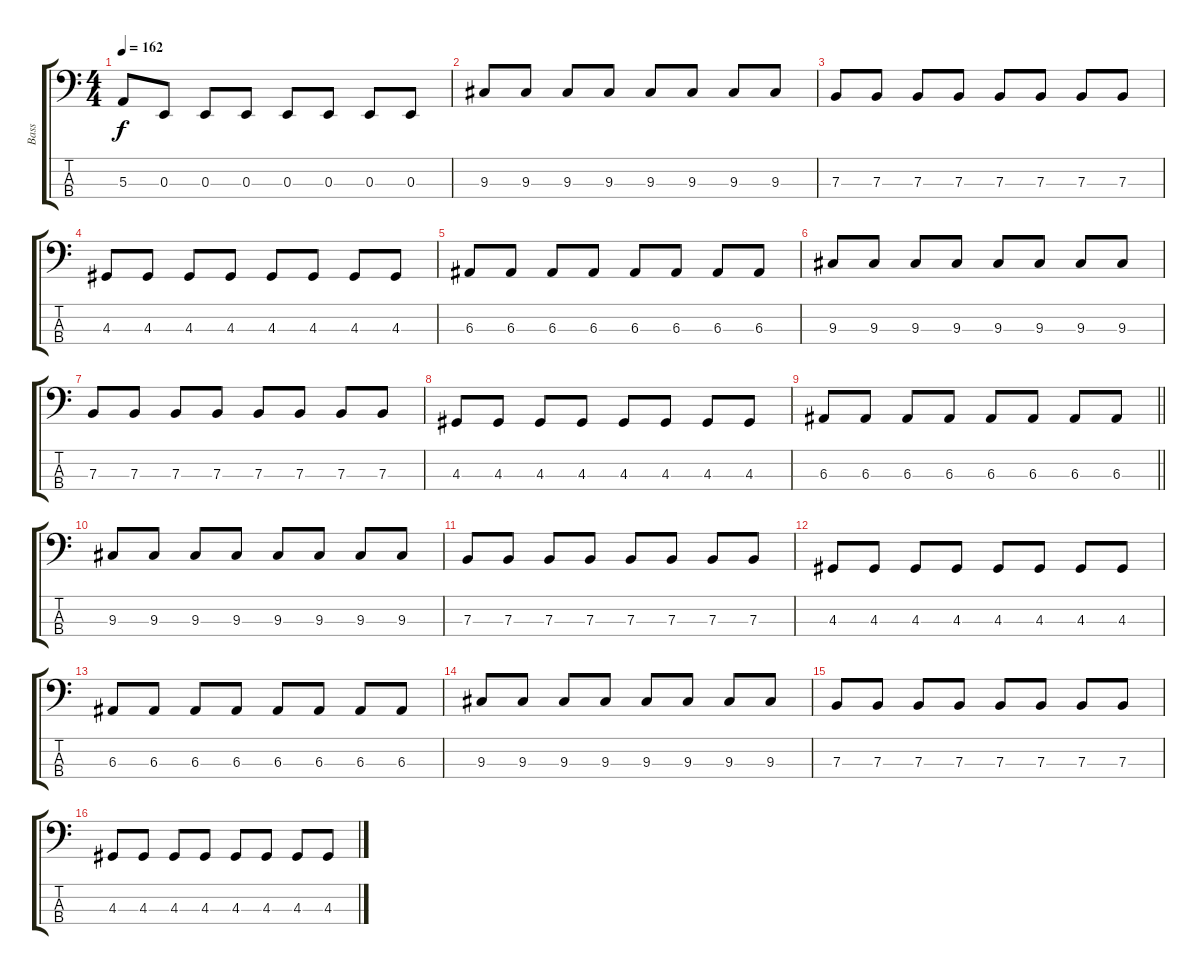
\track ("Bass" "Bass") {instrument electricbasspick}
\staff {score tabs}
\tuning (D2 A1 E1 B0) {hide}
\ts (4 4)
\tempo 162
\clef f4
\ks c
5.3.8{dy f} 0.3.8 0.3.8 0.3.8 0.3.8 0.3.8 0.3.8 0.3.8 |
9.3.8 9.3.8 9.3.8 9.3.8 9.3.8 9.3.8 9.3.8 9.3.8 |
7.3.8 7.3.8 7.3.8 7.3.8 7.3.8 7.3.8 7.3.8 7.3.8 |
4.3.8 4.3.8 4.3.8 4.3.8 4.3.8 4.3.8 4.3.8 4.3.8 |
6.3.8 6.3.8 6.3.8 6.3.8 6.3.8 6.3.8 6.3.8 6.3.8 |
9.3.8 9.3.8 9.3.8 9.3.8 9.3.8 9.3.8 9.3.8 9.3.8 |
7.3.8 7.3.8 7.3.8 7.3.8 7.3.8 7.3.8 7.3.8 7.3.8 |
4.3.8 4.3.8 4.3.8 4.3.8 4.3.8 4.3.8 4.3.8 4.3.8 |
\barLineRight lightlight
6.3.8 6.3.8 6.3.8 6.3.8 6.3.8 6.3.8 6.3.8 6.3.8 |
9.3.8 9.3.8 9.3.8 9.3.8 9.3.8 9.3.8 9.3.8 9.3.8 |
7.3.8 7.3.8 7.3.8 7.3.8 7.3.8 7.3.8 7.3.8 7.3.8 |
4.3.8 4.3.8 4.3.8 4.3.8 4.3.8 4.3.8 4.3.8 4.3.8 |
6.3.8 6.3.8 6.3.8 6.3.8 6.3.8 6.3.8 6.3.8 6.3.8 |
9.3.8 9.3.8 9.3.8 9.3.8 9.3.8 9.3.8 9.3.8 9.3.8 |
7.3.8 7.3.8 7.3.8 7.3.8 7.3.8 7.3.8 7.3.8 7.3.8 |
4.3.8 4.3.8 4.3.8 4.3.8 4.3.8 4.3.8 4.3.8 4.3.8
